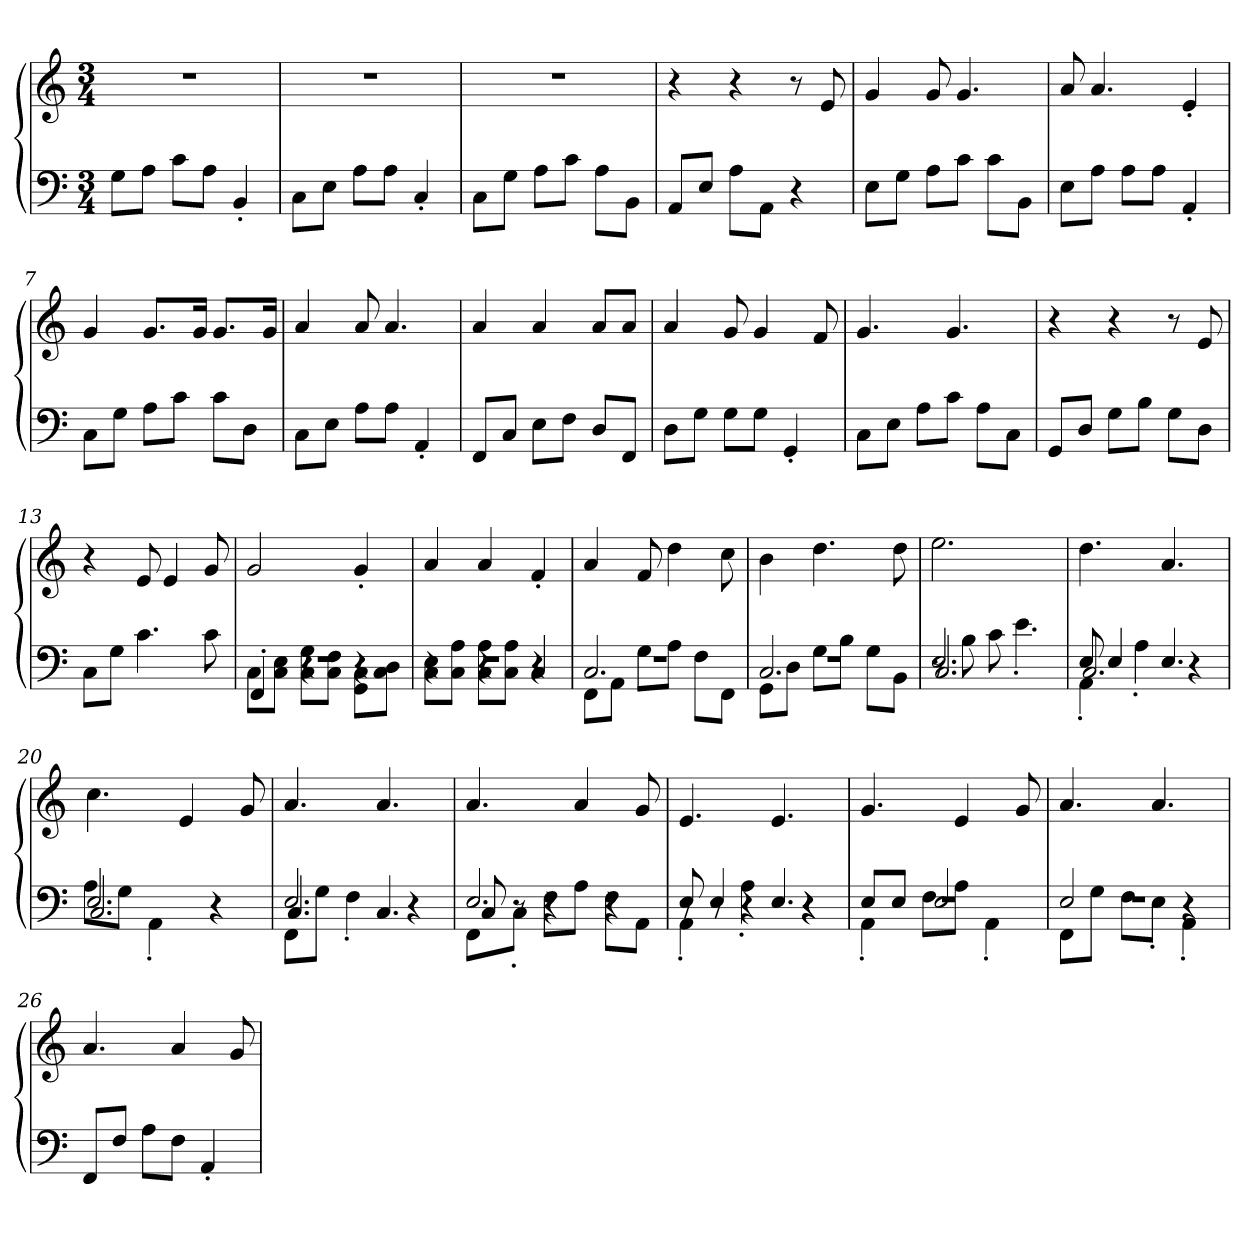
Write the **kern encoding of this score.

**kern	**kern
*part1	*part1
*staff2	*staff1
*clefF4	*clefG2
*M3/4	*M3/4
=1	=1
8GL	2.r
8AJ	.
8cL	.
8AJ	.
4BB'	.
=2	=2
8CL	2.r
8EJ	.
8AL	.
8AJ	.
4C'	.
=3	=3
8CL	2.r
8GJ	.
8AL	.
8cJ	.
8AL	.
8BBJ	.
=4	=4
8AAL	4r
8EJ	.
8AL	4r
8AAJ	.
4r	8r
.	8e
=5	=5
8EL	4g
8GJ	.
8AL	8g
8cJ	4.g
8cL	.
8BBJ	.
=6	=6
8EL	8a
8AJ	4.a
8AL	.
8AJ	.
4AA'	4e'
=7	=7
8CL	4g
8GJ	.
8AL	8.gL
8cJ	.
.	16gJk
8cL	8.gL
8DJ	.
.	16gJk
=8	=8
8CL	4a
8EJ	.
8AL	8a
8AJ	4.a
4AA'	.
=9	=9
8FFL	4a
8CJ	.
8EL	4a
8FJ	.
8DL	8aL
8FFJ	8aJ
=10	=10
8DL	4a
8GJ	.
8GL	8g
8GJ	4g
4GG'	.
.	8f
=11	=11
8CL	4.g
8EJ	.
8AL	.
8cJ	4.g
8AL	.
8CJ	.
=12	=12
8GGL	4r
8DJ	.
8GL	4r
8BJ	.
8GL	8r
8DJ	8e
=13	=13
8CL	4r
8GJ	.
4.c	8e
.	4e
8c	8g
=14	=14
*^	*
*	*^	*
2.r	8CL	4FF'	2g
.	8C 8EJ	.	.
.	8C 8GL	4r	.
.	8C 8FJ	.	.
.	8GG 8CL	4r	4g'
.	8C 8DJ	.	.
=15	=15	=15	=15
2.r	8C 8EL	4r	4a
.	8C 8AJ	.	.
.	8C 8AL	4r	4a
.	8C 8AJ	.	.
.	4r	4C	4f'
=16	=16	=16	=16
2.r	8FFL	2.C	4a
.	8AAJ	.	.
.	8GL	.	8f
.	8AJ	.	4dd
.	8FL	.	.
.	8FFJ	.	8cc
=17	=17	=17	=17
2.r	8GGL	2.C	4b
.	8DJ	.	.
.	8GL	.	4.dd
.	8BJ	.	.
.	8GL	.	.
.	8BBJ	.	8dd
=18	=18	=18	=18
2.E	8r	2.C	2.ee
.	8B	.	.
.	8c	.	.
.	4.e'	.	.
=19	=19	=19	=19
8E	4AA'	2.C	4.dd
4E	.	.	.
.	4A'	.	.
4.E	.	.	4.a
.	4r	.	.
=20	=20	=20	=20
2.E	8AL	2.C	4.cc
.	8GJ	.	.
.	4AA'	.	.
.	.	.	4e
.	4r	.	.
.	.	.	8g
=21	=21	=21	=21
2.E	8FFL	4.C	4.a
.	8GJ	.	.
.	4F'	.	.
.	.	4.C	4.a
.	4r	.	.
=22	=22	=22	=22
2.E	8FFL	8C	4.a
.	8C'J	8r	.
.	8FL	4r	.
.	8AJ	.	4a
.	8FL	4r	.
.	8AAJ	.	8g
=23	=23	=23	=23
8E	4AA'	8r	4.e
8r	.	4E	.
4r	4A'	.	.
.	.	4.E	4.e
4r	4r	.	.
=24	=24	=24	=24
2.r	4AA'	8EL	4.g
.	.	8EJ	.
.	8FL	2E	.
.	8AJ	.	4e
.	4AA'	.	.
.	.	.	8g
=25	=25	=25	=25
2.r	8FFL	2E	4.a
.	8GJ	.	.
.	8FL	.	.
.	8E'J	.	4.a
.	4AA'	4r	.
*v	*v	*v	*
=26	=26
8FFL	4.a
8FJ	.
8AL	.
8FJ	4a
4AA'	.
.	8g
=	=
*-	*-
